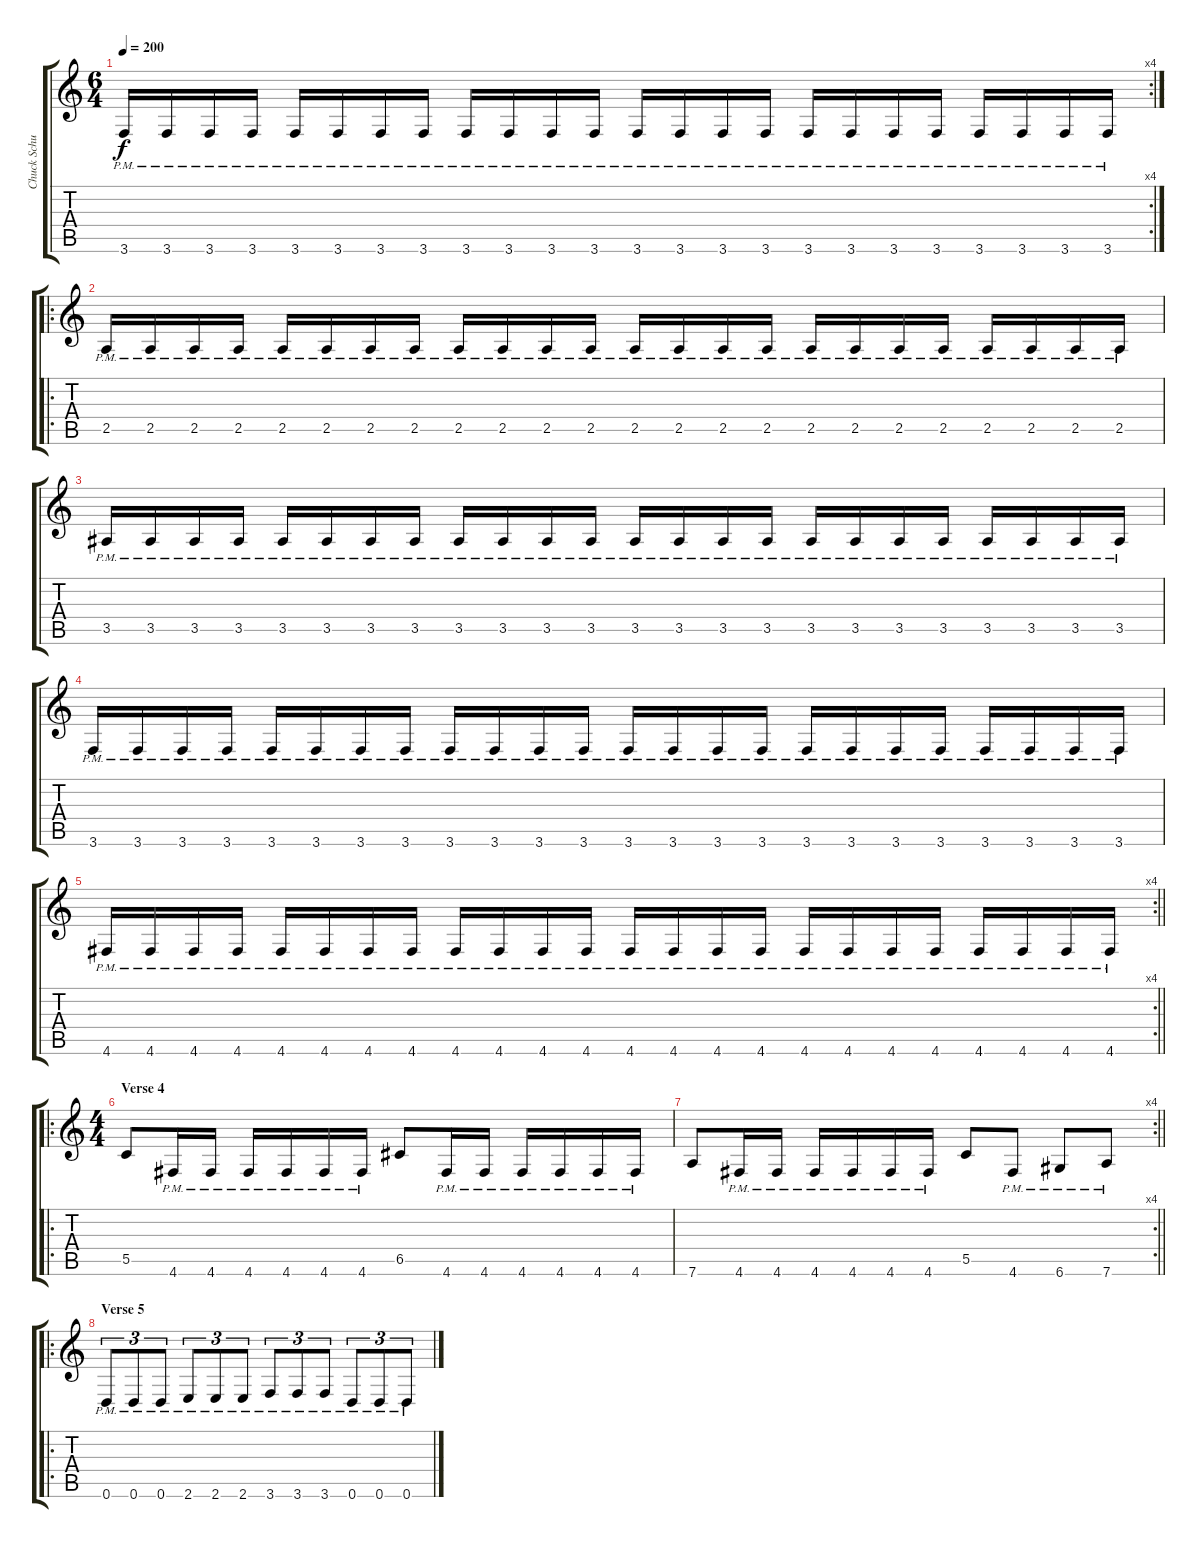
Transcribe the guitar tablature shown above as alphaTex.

\track ("Chuck Schuldiner" "Chuck Schu") {instrument distortionguitar}
\staff {score tabs}
\tuning (D4 A3 F3 C3 G2 D2) {hide}
\rc 4
\ts (6 4)
\tempo 200
\clef g2
\ks c
3.6{pm}.16{dy f} 3.6{pm}.16 3.6{pm}.16 3.6{pm}.16 3.6{pm}.16 3.6{pm}.16 3.6{pm}.16 3.6{pm}.16 3.6{pm}.16 3.6{pm}.16 3.6{pm}.16 3.6{pm}.16 3.6{pm}.16 3.6{pm}.16 3.6{pm}.16 3.6{pm}.16 3.6{pm}.16 3.6{pm}.16 3.6{pm}.16 3.6{pm}.16 3.6{pm}.16 3.6{pm}.16 3.6{pm}.16 3.6{pm}.16 |
\ro
2.5{pm}.16 2.5{pm}.16 2.5{pm}.16 2.5{pm}.16 2.5{pm}.16 2.5{pm}.16 2.5{pm}.16 2.5{pm}.16 2.5{pm}.16 2.5{pm}.16 2.5{pm}.16 2.5{pm}.16 2.5{pm}.16 2.5{pm}.16 2.5{pm}.16 2.5{pm}.16 2.5{pm}.16 2.5{pm}.16 2.5{pm}.16 2.5{pm}.16 2.5{pm}.16 2.5{pm}.16 2.5{pm}.16 2.5{pm}.16 |
3.5{pm}.16 3.5{pm}.16 3.5{pm}.16 3.5{pm}.16 3.5{pm}.16 3.5{pm}.16 3.5{pm}.16 3.5{pm}.16 3.5{pm}.16 3.5{pm}.16 3.5{pm}.16 3.5{pm}.16 3.5{pm}.16 3.5{pm}.16 3.5{pm}.16 3.5{pm}.16 3.5{pm}.16 3.5{pm}.16 3.5{pm}.16 3.5{pm}.16 3.5{pm}.16 3.5{pm}.16 3.5{pm}.16 3.5{pm}.16 |
3.6{pm}.16 3.6{pm}.16 3.6{pm}.16 3.6{pm}.16 3.6{pm}.16 3.6{pm}.16 3.6{pm}.16 3.6{pm}.16 3.6{pm}.16 3.6{pm}.16 3.6{pm}.16 3.6{pm}.16 3.6{pm}.16 3.6{pm}.16 3.6{pm}.16 3.6{pm}.16 3.6{pm}.16 3.6{pm}.16 3.6{pm}.16 3.6{pm}.16 3.6{pm}.16 3.6{pm}.16 3.6{pm}.16 3.6{pm}.16 |
\rc 4
\barLineRight lightlight
4.6{pm}.16 4.6{pm}.16 4.6{pm}.16 4.6{pm}.16 4.6{pm}.16 4.6{pm}.16 4.6{pm}.16 4.6{pm}.16 4.6{pm}.16 4.6{pm}.16 4.6{pm}.16 4.6{pm}.16 4.6{pm}.16 4.6{pm}.16 4.6{pm}.16 4.6{pm}.16 4.6{pm}.16 4.6{pm}.16 4.6{pm}.16 4.6{pm}.16 4.6{pm}.16 4.6{pm}.16 4.6{pm}.16 4.6{pm}.16 |
\ro
\ts (4 4)
\section ("" "Verse 4")
5.5.8 4.6{pm}.16 4.6{pm}.16 4.6{pm}.16 4.6{pm}.16 4.6{pm}.16 4.6{pm}.16 6.5.8 4.6{pm}.16 4.6{pm}.16 4.6{pm}.16 4.6{pm}.16 4.6{pm}.16 4.6{pm}.16 |
\rc 4
\barLineRight lightlight
7.6.8 4.6{pm}.16 4.6{pm}.16 4.6{pm}.16 4.6{pm}.16 4.6{pm}.16 4.6{pm}.16 5.5.8 4.6{pm}.8 6.6{pm}.8 7.6{pm}.8 |
\ro
\section ("" "Verse 5")
0.6{pm}.8{tu (3 2)} 0.6{pm}.8{tu (3 2)} 0.6{pm}.8{tu (3 2)} 2.6{pm}.8{tu (3 2)} 2.6{pm}.8{tu (3 2)} 2.6{pm}.8{tu (3 2)} 3.6{pm}.8{tu (3 2)} 3.6{pm}.8{tu (3 2)} 3.6{pm}.8{tu (3 2)} 0.6{pm}.8{tu (3 2)} 0.6{pm}.8{tu (3 2)} 0.6{pm}.8{tu (3 2)}
